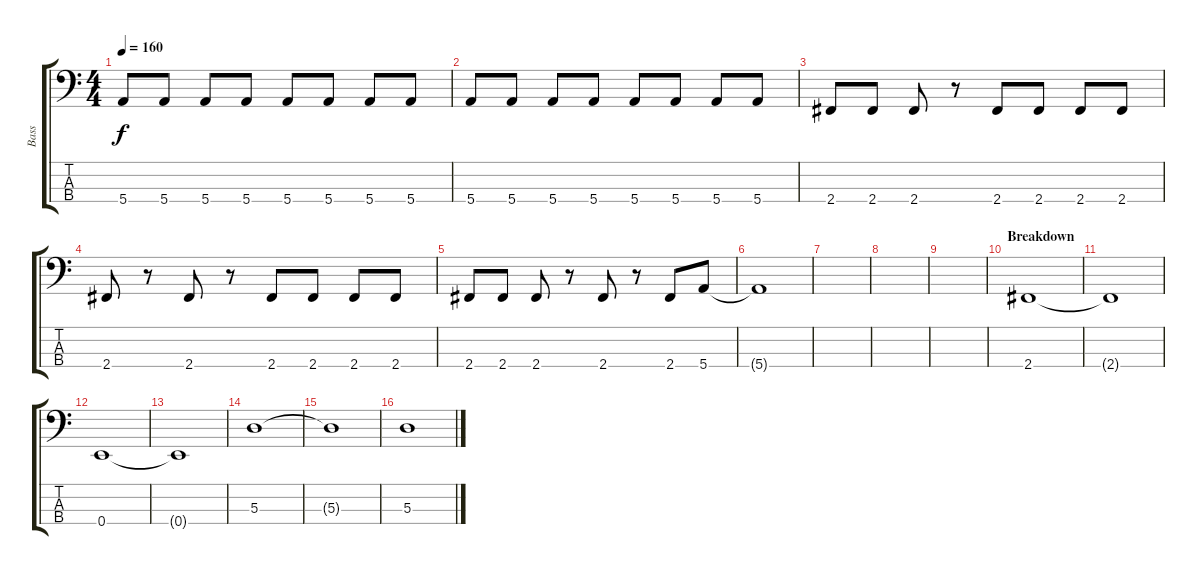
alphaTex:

\track ("Bass" "Bass") {instrument electricbassfinger}
\staff {score tabs}
\tuning (G2 D2 A1 E1) {hide}
\ts (4 4)
\tempo 160
\clef f4
\ks c
5.4.8{dy f} 5.4.8 5.4.8 5.4.8 5.4.8 5.4.8 5.4.8 5.4.8 |
5.4.8 5.4.8 5.4.8 5.4.8 5.4.8 5.4.8 5.4.8 5.4.8 |
2.4.8 2.4.8 2.4.8 r.8 2.4.8 2.4.8 2.4.8 2.4.8 |
2.4.8 r.8 2.4.8 r.8 2.4.8 2.4.8 2.4.8 2.4.8 |
2.4.8 2.4.8 2.4.8 r.8 2.4.8 r.8 2.4.8 5.4.8 |
5.4{t}.1 |
|
|
|
\section ("" "Breakdown")
2.4.1 |
2.4{t}.1 |
0.4.1 |
0.4{t}.1 |
5.3.1 |
5.3{t}.1 |
5.3.1
